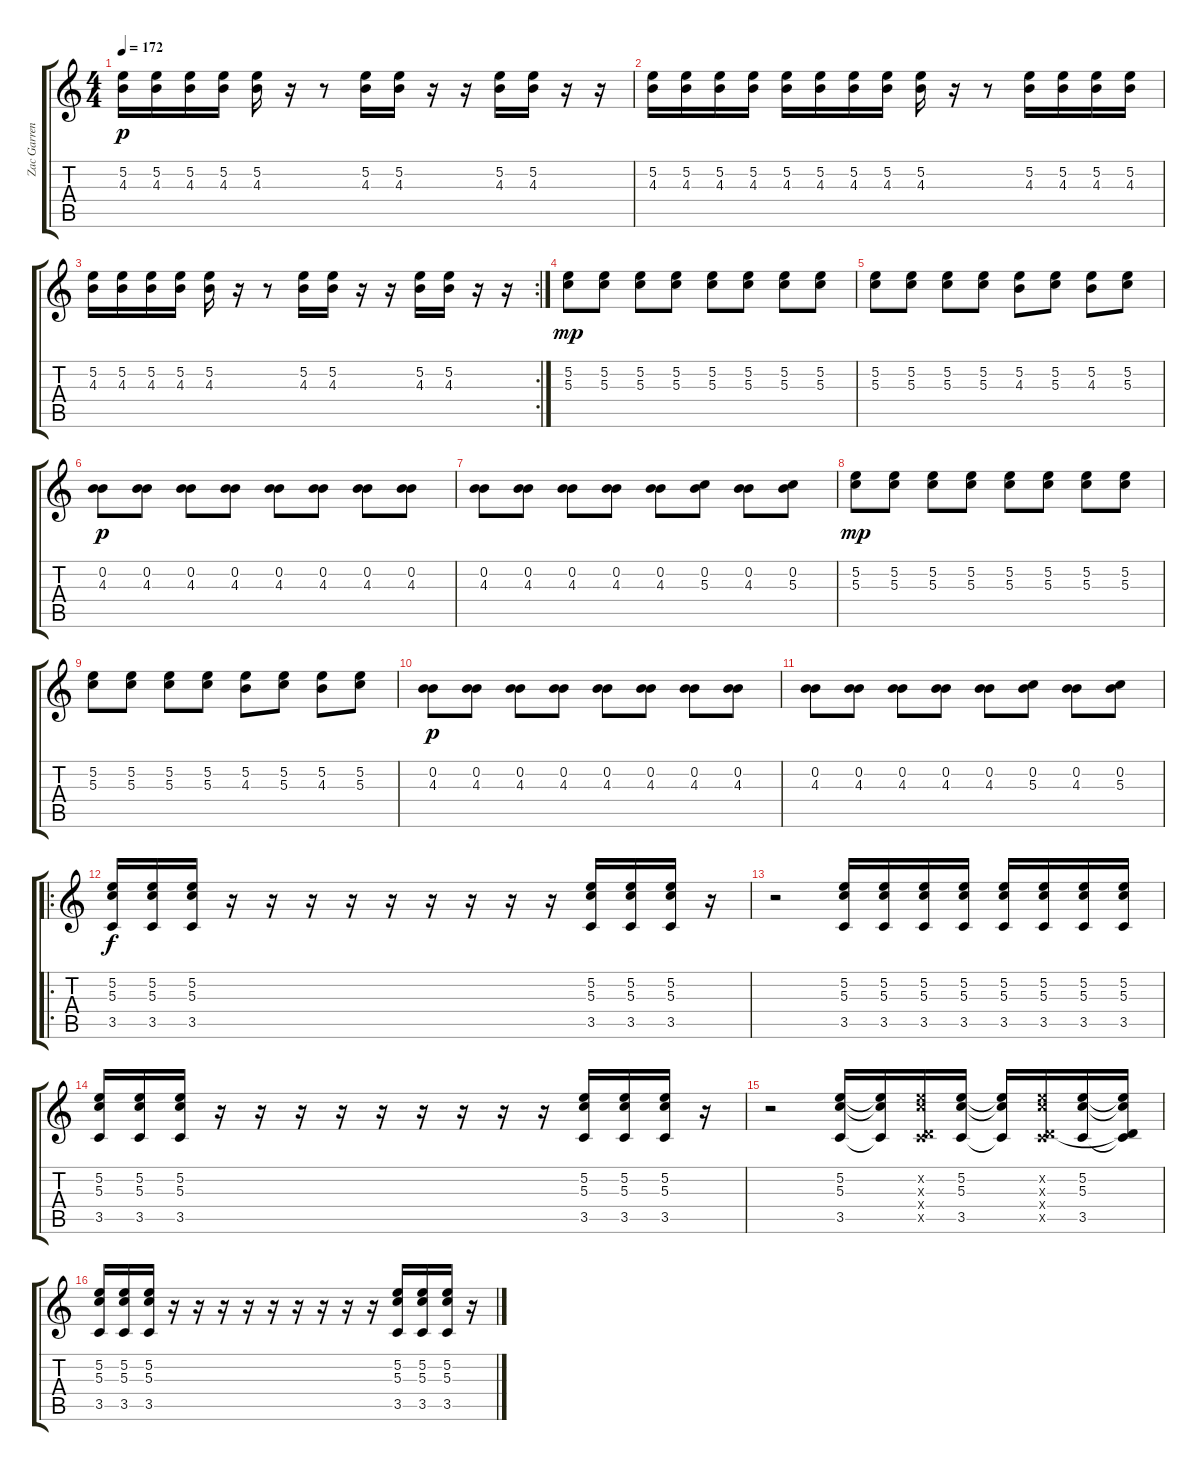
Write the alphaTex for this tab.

\track ("Zac Garren" "Zac Garren") {instrument overdrivenguitar}
\staff {score tabs}
\tuning (E4 B3 G3 D3 A2 D2) {hide}
\ts (4 4)
\tempo 172
\clef g2
\ks c
(5.2 4.3).16{dy p} (5.2 4.3).16 (5.2 4.3).16 (5.2 4.3).16 (5.2 4.3).16 r.16 r.8 (5.2 4.3).16 (5.2 4.3).16 r.16 r.16 (5.2 4.3).16 (5.2 4.3).16 r.16 r.16 |
(5.2 4.3).16 (5.2 4.3).16 (5.2 4.3).16 (5.2 4.3).16 (5.2 4.3).16 (5.2 4.3).16 (5.2 4.3).16 (5.2 4.3).16 (5.2 4.3).16 r.16 r.8 (5.2 4.3).16 (5.2 4.3).16 (5.2 4.3).16 (5.2 4.3).16 |
\rc 2
(5.2 4.3).16 (5.2 4.3).16 (5.2 4.3).16 (5.2 4.3).16 (5.2 4.3).16 r.16 r.8 (5.2 4.3).16 (5.2 4.3).16 r.16 r.16 (5.2 4.3).16 (5.2 4.3).16 r.16 r.16 |
(5.2 5.3).8{dy mp} (5.2 5.3).8 (5.2 5.3).8 (5.2 5.3).8 (5.2 5.3).8 (5.2 5.3).8 (5.2 5.3).8 (5.2 5.3).8 |
(5.2 5.3).8 (5.2 5.3).8 (5.2 5.3).8 (5.2 5.3).8 (5.2 4.3).8 (5.2 5.3).8 (5.2 4.3).8 (5.2 5.3).8 |
(0.2 4.3).8{dy p} (0.2 4.3).8 (0.2 4.3).8 (0.2 4.3).8 (0.2 4.3).8 (0.2 4.3).8 (0.2 4.3).8 (0.2 4.3).8 |
(0.2 4.3).8 (0.2 4.3).8 (0.2 4.3).8 (0.2 4.3).8 (0.2 4.3).8 (0.2 5.3).8 (0.2 4.3).8 (0.2 5.3).8 |
(5.2 5.3).8{dy mp} (5.2 5.3).8 (5.2 5.3).8 (5.2 5.3).8 (5.2 5.3).8 (5.2 5.3).8 (5.2 5.3).8 (5.2 5.3).8 |
(5.2 5.3).8 (5.2 5.3).8 (5.2 5.3).8 (5.2 5.3).8 (5.2 4.3).8 (5.2 5.3).8 (5.2 4.3).8 (5.2 5.3).8 |
(0.2 4.3).8{dy p} (0.2 4.3).8 (0.2 4.3).8 (0.2 4.3).8 (0.2 4.3).8 (0.2 4.3).8 (0.2 4.3).8 (0.2 4.3).8 |
(0.2 4.3).8 (0.2 4.3).8 (0.2 4.3).8 (0.2 4.3).8 (0.2 4.3).8 (0.2 5.3).8 (0.2 4.3).8 (0.2 5.3).8 |
\ro
(5.2 5.3 3.5).16{dy f} (5.2 5.3 3.5).16 (5.2 5.3 3.5).16 r.16 r.16 r.16 r.16 r.16 r.16 r.16 r.16 r.16 (5.2 5.3 3.5).16 (5.2 5.3 3.5).16 (5.2 5.3 3.5).16 r.16 |
r.2 (5.2 5.3 3.5).16 (5.2 5.3 3.5).16 (5.2 5.3 3.5).16 (5.2 5.3 3.5).16 (5.2 5.3 3.5).16 (5.2 5.3 3.5).16 (5.2 5.3 3.5).16 (5.2 5.3 3.5).16 |
(5.2 5.3 3.5).16 (5.2 5.3 3.5).16 (5.2 5.3 3.5).16 r.16 r.16 r.16 r.16 r.16 r.16 r.16 r.16 r.16 (5.2 5.3 3.5).16 (5.2 5.3 3.5).16 (5.2 5.3 3.5).16 r.16 |
r.2 (5.2 5.3 3.5).16 (5.2{t} 5.3{t} 3.5{t}).16 (5.2{x} 5.3{x} 0.4{x} 3.5{x}).16 (5.2 5.3 3.5).16 (5.2{t} 5.3{t} 3.5{t}).16 (5.2{x} 5.3{x} 0.4{x} 3.5{x}).16 (5.2 5.3 3.5).16 (5.2{t} 5.3{t} 0.4{t} 3.5{t}).16 |
(5.2 5.3 3.5).16 (5.2 5.3 3.5).16 (5.2 5.3 3.5).16 r.16 r.16 r.16 r.16 r.16 r.16 r.16 r.16 r.16 (5.2 5.3 3.5).16 (5.2 5.3 3.5).16 (5.2 5.3 3.5).16 r.16
